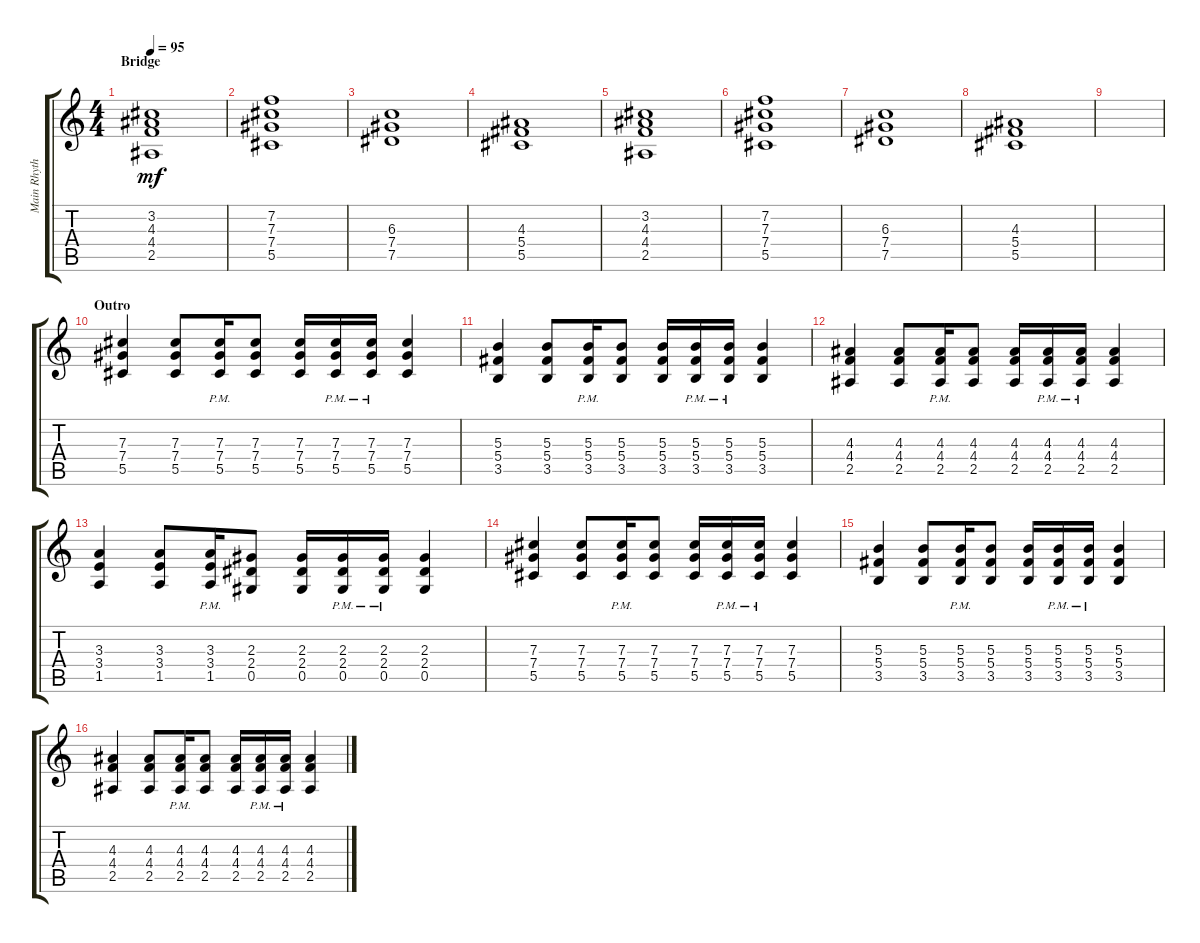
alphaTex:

\track ("Main Rhythm Guitar" "Main Rhyth") {instrument electricguitarclean}
\staff {score tabs}
\tuning (Eb4 Bb3 Gb3 Db3 Ab2 Db2) {hide}
\ts (4 4)
\section ("" "Bridge")
\tempo 95
\clef g2
\ks c
(3.2 4.3 4.4 2.5).1{dy mf} |
(7.2 7.3 7.4 5.5).1 |
(6.3 7.4 7.5).1 |
(4.3 5.4 5.5).1 |
(3.2 4.3 4.4 2.5).1 |
(7.2 7.3 7.4 5.5).1 |
(6.3 7.4 7.5).1 |
(4.3 5.4 5.5).1 |
|
\section ("" "Outro")
(7.3 7.4 5.5).4 (7.3 7.4 5.5).8 (7.3{pm} 7.4{pm} 5.5{pm}).16 (7.3 7.4 5.5).8 (7.3 7.4 5.5).16 (7.3{pm} 7.4{pm} 5.5{pm}).16 (7.3{pm} 7.4{pm} 5.5{pm}).16 (7.3 7.4 5.5).4 |
(5.3 5.4 3.5).4 (5.3 5.4 3.5).8 (5.3{pm} 5.4{pm} 3.5{pm}).16 (5.3 5.4 3.5).8 (5.3 5.4 3.5).16 (5.3{pm} 5.4{pm} 3.5{pm}).16 (5.3{pm} 5.4{pm} 3.5{pm}).16 (5.3 5.4 3.5).4 |
(4.3 4.4 2.5).4 (4.3 4.4 2.5).8 (4.3 4.4{pm} 2.5{pm}).16 (4.3 4.4 2.5).8 (4.3 4.4 2.5).16 (4.3{pm} 4.4 2.5{pm}).16 (4.3{pm} 4.4{pm} 2.5{pm}).16 (4.3 4.4 2.5).4 |
(3.3 3.4 1.5).4 (3.3 3.4 1.5).8 (3.3 3.4{pm} 1.5{pm}).16 (2.3 2.4 0.5).8 (2.3 2.4 0.5).16 (2.3{pm} 2.4 0.5).16 (2.3{pm} 2.4{pm} 0.5{pm}).16 (2.3 2.4 0.5).4 |
(7.3 7.4 5.5).4 (7.3 7.4 5.5).8 (7.3{pm} 7.4{pm} 5.5{pm}).16 (7.3 7.4 5.5).8 (7.3 7.4 5.5).16 (7.3{pm} 7.4{pm} 5.5{pm}).16 (7.3{pm} 7.4{pm} 5.5{pm}).16 (7.3 7.4 5.5).4 |
(5.3 5.4 3.5).4 (5.3 5.4 3.5).8 (5.3{pm} 5.4{pm} 3.5{pm}).16 (5.3 5.4 3.5).8 (5.3 5.4 3.5).16 (5.3{pm} 5.4{pm} 3.5{pm}).16 (5.3{pm} 5.4{pm} 3.5{pm}).16 (5.3 5.4 3.5).4 |
(4.3 4.4 2.5).4 (4.3 4.4 2.5).8 (4.3 4.4{pm} 2.5{pm}).16 (4.3 4.4 2.5).8 (4.3 4.4 2.5).16 (4.3{pm} 4.4 2.5{pm}).16 (4.3{pm} 4.4{pm} 2.5{pm}).16 (4.3 4.4 2.5).4
